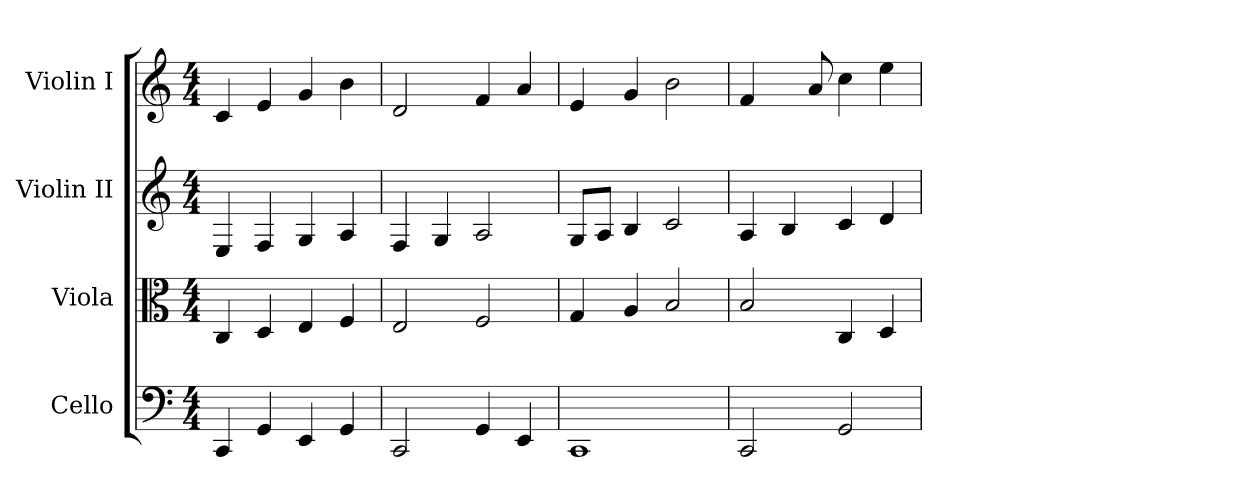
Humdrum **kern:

**kern	**kern	**kern	**kern
*part4	*part3	*part2	*part1
*staff4	*staff3	*staff2	*staff1
*I"Cello	*I"Viola	*I"Violin II	*I"Violin I
*clefF4	*clefC3	*clefG2	*clefG2
*k[]	*k[]	*k[]	*k[]
*M4/4	*M4/4	*M4/4	*M4/4
=1	=1	=1	=1
4CC	4C	4E	4c
4GG	4D	4F	4e
4EE	4E	4G	4g
4GG	4F	4A	4b
=2	=2	=2	=2
2CC	2E	4F	2d
.	.	4G	.
4GG	2F	2A	4f
4EE	.	.	4a
=3	=3	=3	=3
1CC	4G	8G/L	4e
.	.	8A/J	.
.	4A	4B	4g
.	2B	2c	2b
=4	=4	=4	=4
!	!	!	!LO:N:vis=4
2CC	2B	4A	4.f
.	.	4B	.
.	.	.	8a
2GG	4C	4c	4cc
.	4D	4d	4ee
=	=	=	=
*-	*-	*-	*-
